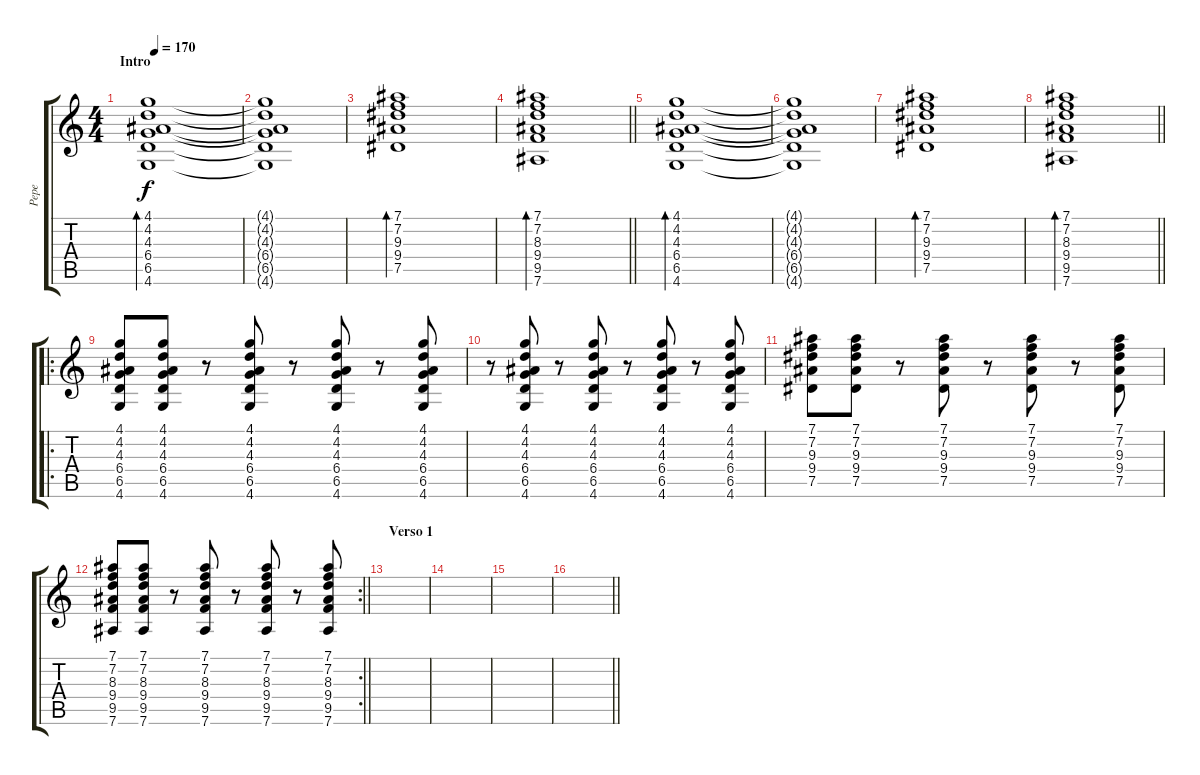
\track ("Pepe" "Pepe") {instrument acousticguitarsteel}
\staff {score tabs}
\tuning (Eb4 Bb3 Gb3 Db3 Ab2 Eb2) {hide}
\ts (4 4)
\section ("" "Intro")
\tempo 170
\clef g2
\ks c
(4.1 4.2 4.3 6.4 6.5 4.6).1{bd 60 dy f instrument acousticguitarsteel} |
(4.1{t} 4.2{t} 4.3{t} 6.4{t} 6.5{t} 4.6{t}).1 |
(7.1 7.2 9.3 9.4 7.5).1{bd 60} |
\barLineRight lightlight
(7.1 7.2 8.3 9.4 9.5 7.6).1{bd 60} |
(4.1 4.2 4.3 6.4 6.5 4.6).1{bd 60} |
(4.1{t} 4.2{t} 4.3{t} 6.4{t} 6.5{t} 4.6{t}).1 |
(7.1 7.2 9.3 9.4 7.5).1{bd 60} |
\barLineRight lightlight
(7.1 7.2 8.3 9.4 9.5 7.6).1{bd 60} |
\ro
(4.1 4.2 4.3 6.4 6.5 4.6).8 (4.1 4.2 4.3 6.4 6.5 4.6).8 r.8 (4.1 4.2 4.3 6.4 6.5 4.6).8 r.8 (4.1 4.2 4.3 6.4 6.5 4.6).8 r.8 (4.1 4.2 4.3 6.4 6.5 4.6).8 |
r.8 (4.1 4.2 4.3 6.4 6.5 4.6).8 r.8 (4.1 4.2 4.3 6.4 6.5 4.6).8 r.8 (4.1 4.2 4.3 6.4 6.5 4.6).8 r.8 (4.1 4.2 4.3 6.4 6.5 4.6).8 |
(7.1 7.2 9.3 9.4 7.5).8 (7.1 7.2 9.3 9.4 7.5).8 r.8 (7.1 7.2 9.3 9.4 7.5).8 r.8 (7.1 7.2 9.3 9.4 7.5).8 r.8 (7.1 7.2 9.3 9.4 7.5).8 |
\rc 2
\barLineRight lightlight
(7.1 7.2 8.3 9.4 9.5 7.6).8 (7.1 7.2 8.3 9.4 9.5 7.6).8 r.8 (7.1 7.2 8.3 9.4 9.5 7.6).8 r.8 (7.1 7.2 8.3 9.4 9.5 7.6).8 r.8 (7.1 7.2 8.3 9.4 9.5 7.6).8 |
\section ("" "Verso 1")
|
|
|
\barLineRight lightlight
